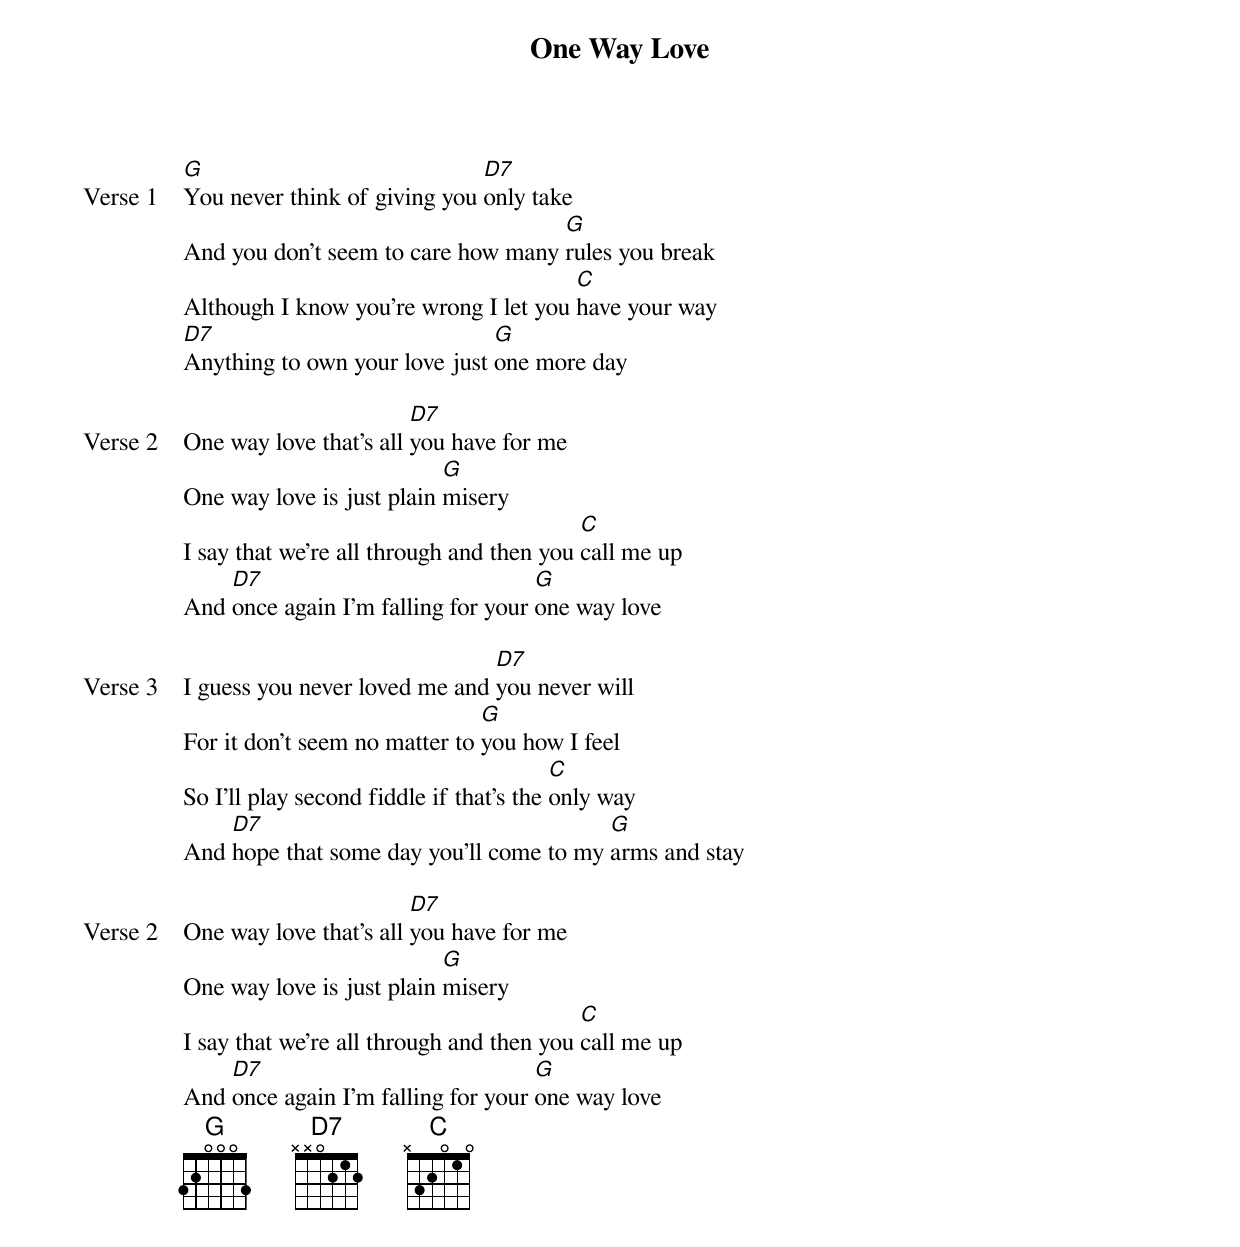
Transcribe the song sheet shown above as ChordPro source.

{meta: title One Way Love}
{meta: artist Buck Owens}
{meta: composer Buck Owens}
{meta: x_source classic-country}
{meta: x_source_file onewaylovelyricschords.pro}
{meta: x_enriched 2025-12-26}

{start_of_verse: Verse 1}
[G]You never think of giving you [D7]only take
And you don't seem to care how many [G]rules you break
Although I know you're wrong I let you [C]have your way
[D7]Anything to own your love just [G]one more day
{end_of_verse}

{start_of_verse: Verse 2}
One way love that's all [D7]you have for me
One way love is just plain [G]misery
I say that we're all through and then you [C]call me up
And [D7]once again I'm falling for your [G]one way love
{end_of_verse}

{start_of_verse: Verse 3}
I guess you never loved me and [D7]you never will
For it don't seem no matter to [G]you how I feel
So I'll play second fiddle if that's the [C]only way
And [D7]hope that some day you'll come to my [G]arms and stay
{end_of_verse}

{start_of_verse: Verse 2}
One way love that's all [D7]you have for me
One way love is just plain [G]misery
I say that we're all through and then you [C]call me up
And [D7]once again I'm falling for your [G]one way love
{end_of_verse}
